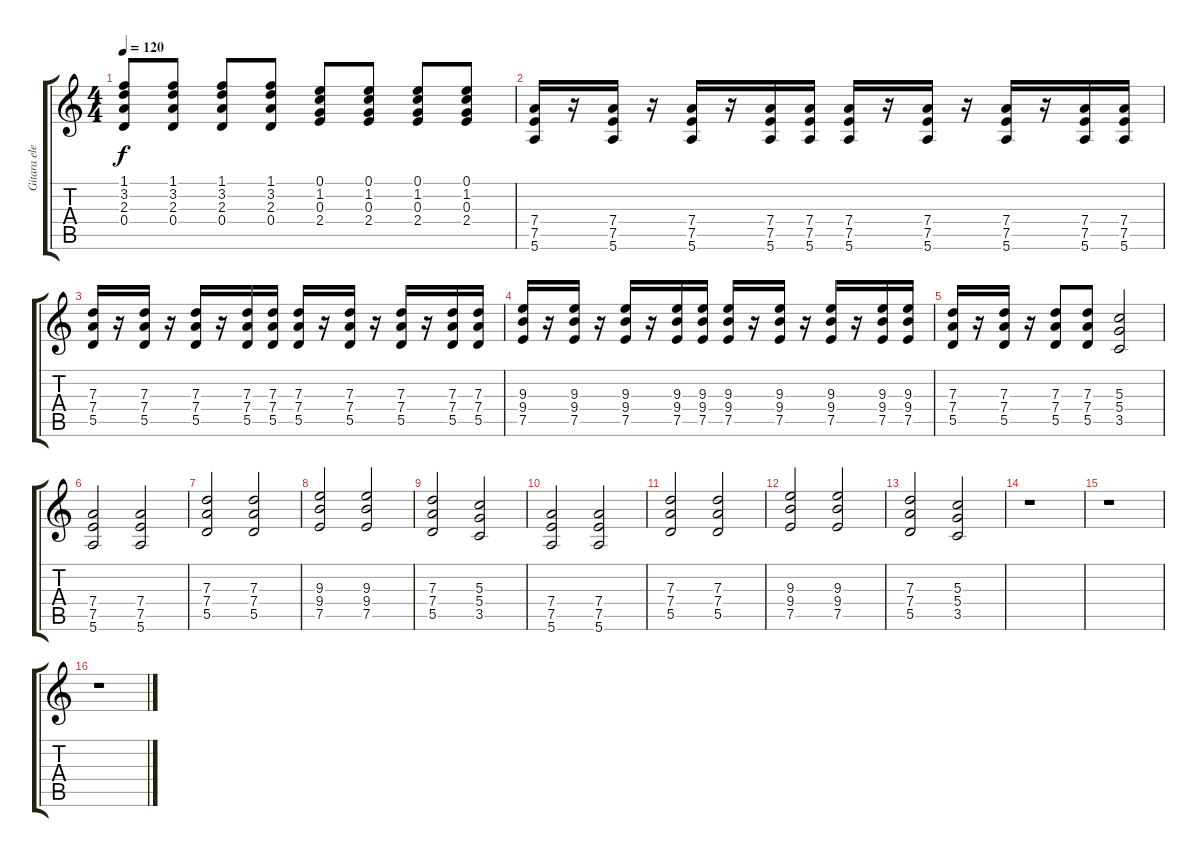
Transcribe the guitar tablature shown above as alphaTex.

\track ("Gitara elektryczna (II)" "Gitara ele") {instrument distortionguitar}
\staff {score tabs}
\tuning (E4 B3 G3 D3 A2 E2) {hide}
\ts (4 4)
\tempo 120
\clef g2
\ks c
(1.1 3.2 2.3 0.4).8{dy f} (1.1 3.2 2.3 0.4).8 (1.1 3.2 2.3 0.4).8 (1.1 3.2 2.3 0.4).8 (0.1 1.2 0.3 2.4).8 (0.1 1.2 0.3 2.4).8 (0.1 1.2 0.3 2.4).8 (0.1 1.2 0.3 2.4).8 |
(7.4 7.5 5.6).16{instrument distortionguitar} r.16 (7.4 7.5 5.6).16 r.16 (7.4 7.5 5.6).16 r.16 (7.4 7.5 5.6).16 (7.4 7.5 5.6).16 (7.4 7.5 5.6).16 r.16 (7.4 7.5 5.6).16 r.16 (7.4 7.5 5.6).16 r.16 (7.4 7.5 5.6).16 (7.4 7.5 5.6).16 |
(7.3 7.4 5.5).16 r.16 (7.3 7.4 5.5).16 r.16 (7.3 7.4 5.5).16 r.16 (7.3 7.4 5.5).16 (7.3 7.4 5.5).16 (7.3 7.4 5.5).16 r.16 (7.3 7.4 5.5).16 r.16 (7.3 7.4 5.5).16 r.16 (7.3 7.4 5.5).16 (7.3 7.4 5.5).16 |
(9.3 9.4 7.5).16 r.16 (9.3 9.4 7.5).16 r.16 (9.3 9.4 7.5).16 r.16 (9.3 9.4 7.5).16 (9.3 9.4 7.5).16 (9.3 9.4 7.5).16 r.16 (9.3 9.4 7.5).16 r.16 (9.3 9.4 7.5).16 r.16 (9.3 9.4 7.5).16 (9.3 9.4 7.5).16 |
(7.3 7.4 5.5).16 r.16 (7.3 7.4 5.5).16 r.16 (7.3 7.4 5.5).8 (7.3 7.4 5.5).8 (5.3 5.4 3.5).2 |
(7.4 7.5 5.6).2 (7.4 7.5 5.6).2 |
(7.3 7.4 5.5).2 (7.3 7.4 5.5).2 |
(9.3 9.4 7.5).2 (9.3 9.4 7.5).2 |
(7.3 7.4 5.5).2 (5.3 5.4 3.5).2 |
(7.4 7.5 5.6).2 (7.4 7.5 5.6).2 |
(7.3 7.4 5.5).2 (7.3 7.4 5.5).2 |
(9.3 9.4 7.5).2 (9.3 9.4 7.5).2 |
(7.3 7.4 5.5).2 (5.3 5.4 3.5).2 |
r.1 |
r.1 |
r.1
